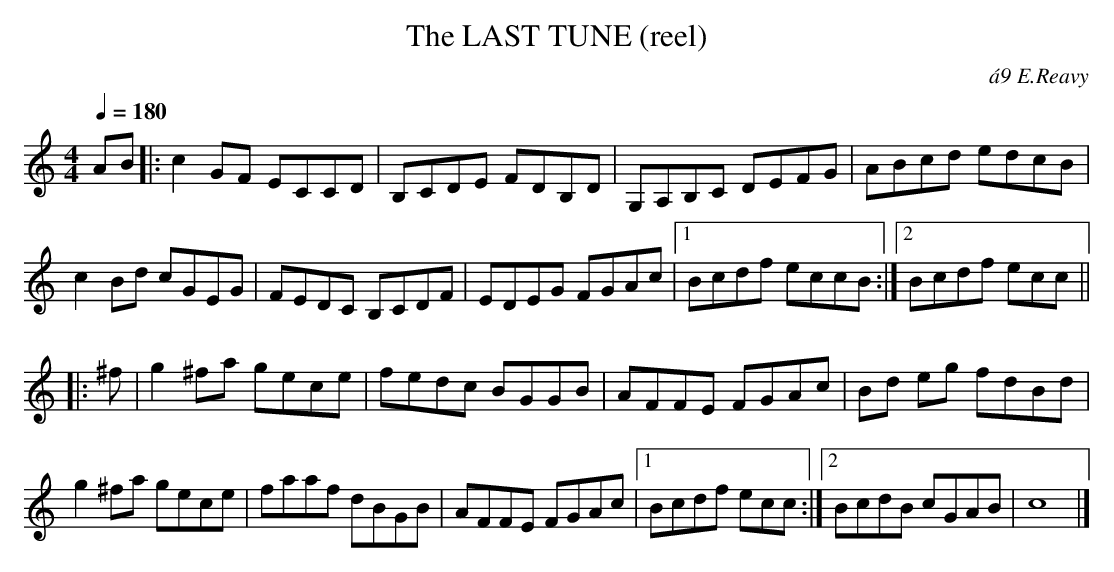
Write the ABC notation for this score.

X:1
T:LAST TUNE (reel), The
C:\'a9 E.Reavy
Y:"allegro moderato"
sound very much out of place, so much so that I have replaced
them all with F naturals. However in case I'm not hearing this
tune correctly, the source version - complete with the questionable
F sharps - is included below.
Q:1/4=180
M:4/4
L:1/8
K:C
AB|:c2 GF ECCD|B,CDE FDB,D|G,A,B,C DEFG|ABcd edcB|
c2 Bd cGEG|FEDC B,CDF|EDEG FGAc|1 Bcdf eccB:|\
[2 Bcdf ecc||
|:^f|g2 ^fa gece|fedc BGGB|AFFE FGAc|Bd eg fdBd|
g2 ^fa gece|faaf dBGB|AFFE FGAc|1 Bcdf ecc:|\
[2 BcdB cGAB|c8|]
